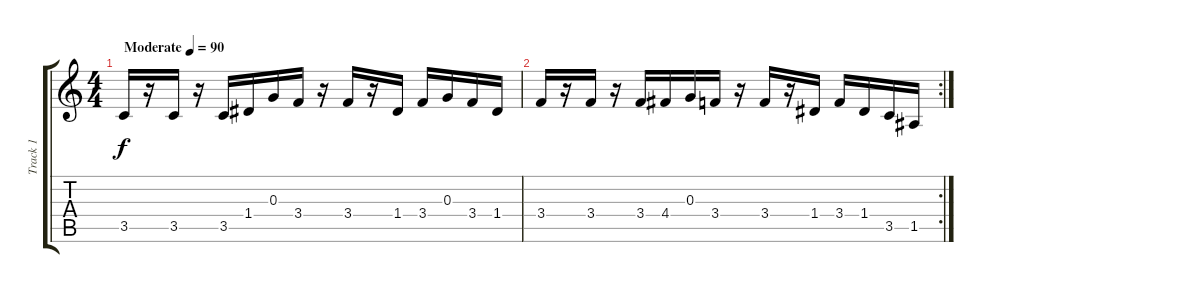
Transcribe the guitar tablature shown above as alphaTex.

\track ("Track 1" "Track 1") {instrument acousticguitarsteel}
\staff {score tabs}
\tuning (E4 B3 G3 D3 A2 E2) {hide}
\ts (4 4)
\tempo (90 "Moderate")
\clef g2
\ks c
3.5.16{dy f instrument acousticguitarsteel} r.16 3.5.16 r.16 3.5.16 1.4.16 0.3.16 3.4.16 r.16 3.4.16 r.16 1.4.16 3.4.16 0.3.16 3.4.16 1.4.16 |
\rc 2
3.4.16 r.16 3.4.16 r.16 3.4.16 4.4.16 0.3.16 3.4.16 r.16 3.4.16 r.16 1.4.16 3.4.16 1.4.16 3.5.16 1.5.16
